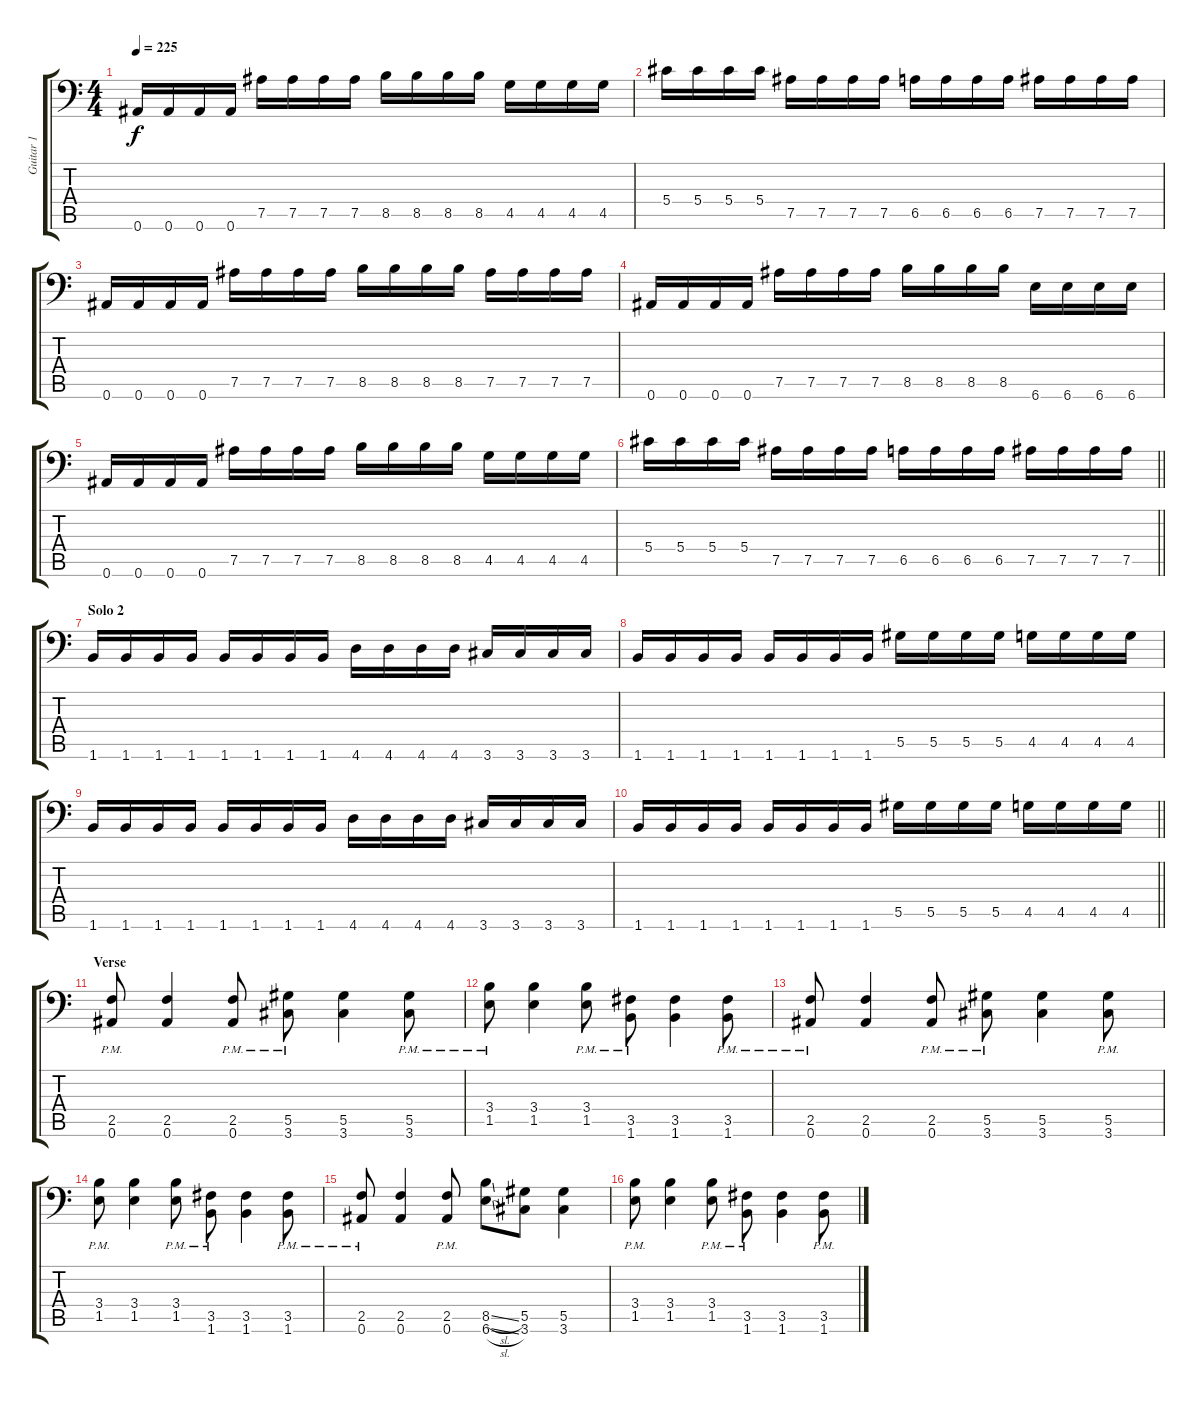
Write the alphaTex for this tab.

\track ("Guitar 1" "Guitar 1") {instrument distortionguitar}
\staff {score tabs}
\tuning (Bb3 F3 Db3 Ab2 Eb2 Bb1) {hide}
\ts (4 4)
\tempo 225
\clef f4
\ks c
0.6.16{dy f} 0.6.16 0.6.16 0.6.16 7.5.16 7.5.16 7.5.16 7.5.16 8.5.16 8.5.16 8.5.16 8.5.16 4.5.16 4.5.16 4.5.16 4.5.16 |
5.4.16 5.4.16 5.4.16 5.4.16 7.5.16 7.5.16 7.5.16 7.5.16 6.5.16 6.5.16 6.5.16 6.5.16 7.5.16 7.5.16 7.5.16 7.5.16 |
0.6.16 0.6.16 0.6.16 0.6.16 7.5.16 7.5.16 7.5.16 7.5.16 8.5.16 8.5.16 8.5.16 8.5.16 7.5.16 7.5.16 7.5.16 7.5.16 |
0.6.16 0.6.16 0.6.16 0.6.16 7.5.16 7.5.16 7.5.16 7.5.16 8.5.16 8.5.16 8.5.16 8.5.16 6.6.16 6.6.16 6.6.16 6.6.16 |
0.6.16 0.6.16 0.6.16 0.6.16 7.5.16 7.5.16 7.5.16 7.5.16 8.5.16 8.5.16 8.5.16 8.5.16 4.5.16 4.5.16 4.5.16 4.5.16 |
\barLineRight lightlight
5.4.16 5.4.16 5.4.16 5.4.16 7.5.16 7.5.16 7.5.16 7.5.16 6.5.16 6.5.16 6.5.16 6.5.16 7.5.16 7.5.16 7.5.16 7.5.16 |
\section ("" "Solo 2")
1.6.16 1.6.16 1.6.16 1.6.16 1.6.16 1.6.16 1.6.16 1.6.16 4.6.16 4.6.16 4.6.16 4.6.16 3.6.16 3.6.16 3.6.16 3.6.16 |
1.6.16 1.6.16 1.6.16 1.6.16 1.6.16 1.6.16 1.6.16 1.6.16 5.5.16 5.5.16 5.5.16 5.5.16 4.5.16 4.5.16 4.5.16 4.5.16 |
1.6.16 1.6.16 1.6.16 1.6.16 1.6.16 1.6.16 1.6.16 1.6.16 4.6.16 4.6.16 4.6.16 4.6.16 3.6.16 3.6.16 3.6.16 3.6.16 |
\barLineRight lightlight
1.6.16 1.6.16 1.6.16 1.6.16 1.6.16 1.6.16 1.6.16 1.6.16 5.5.16 5.5.16 5.5.16 5.5.16 4.5.16 4.5.16 4.5.16 4.5.16 |
\section ("" "Verse")
(2.5{pm} 0.6{pm}).8{volume 12} (2.5 0.6).4 (2.5{pm} 0.6{pm}).8 (5.5{pm} 3.6{pm}).8 (5.5 3.6).4 (5.5{pm} 3.6{pm}).8 |
(3.4{pm} 1.5{pm}).8 (3.4 1.5).4 (3.4{pm} 1.5{pm}).8 (3.5{pm} 1.6{pm}).8 (3.5 1.6).4 (3.5{pm} 1.6{pm}).8 |
(2.5{pm} 0.6{pm}).8 (2.5 0.6).4 (2.5{pm} 0.6{pm}).8 (5.5{pm} 3.6{pm}).8 (5.5 3.6).4 (5.5{pm} 3.6{pm}).8 |
(3.4{pm} 1.5{pm}).8 (3.4 1.5).4 (3.4{pm} 1.5{pm}).8 (3.5{pm} 1.6{pm}).8 (3.5 1.6).4 (3.5{pm} 1.6{pm}).8 |
(2.5{pm} 0.6{pm}).8 (2.5 0.6).4 (2.5{pm} 0.6{pm}).8 (8.5{sl} 6.6{sl}).8 (5.5 3.6).8 (5.5 3.6).4 |
(3.4{pm} 1.5{pm}).8 (3.4 1.5).4 (3.4{pm} 1.5{pm}).8 (3.5{pm} 1.6{pm}).8 (3.5 1.6).4 (3.5{pm} 1.6{pm}).8
